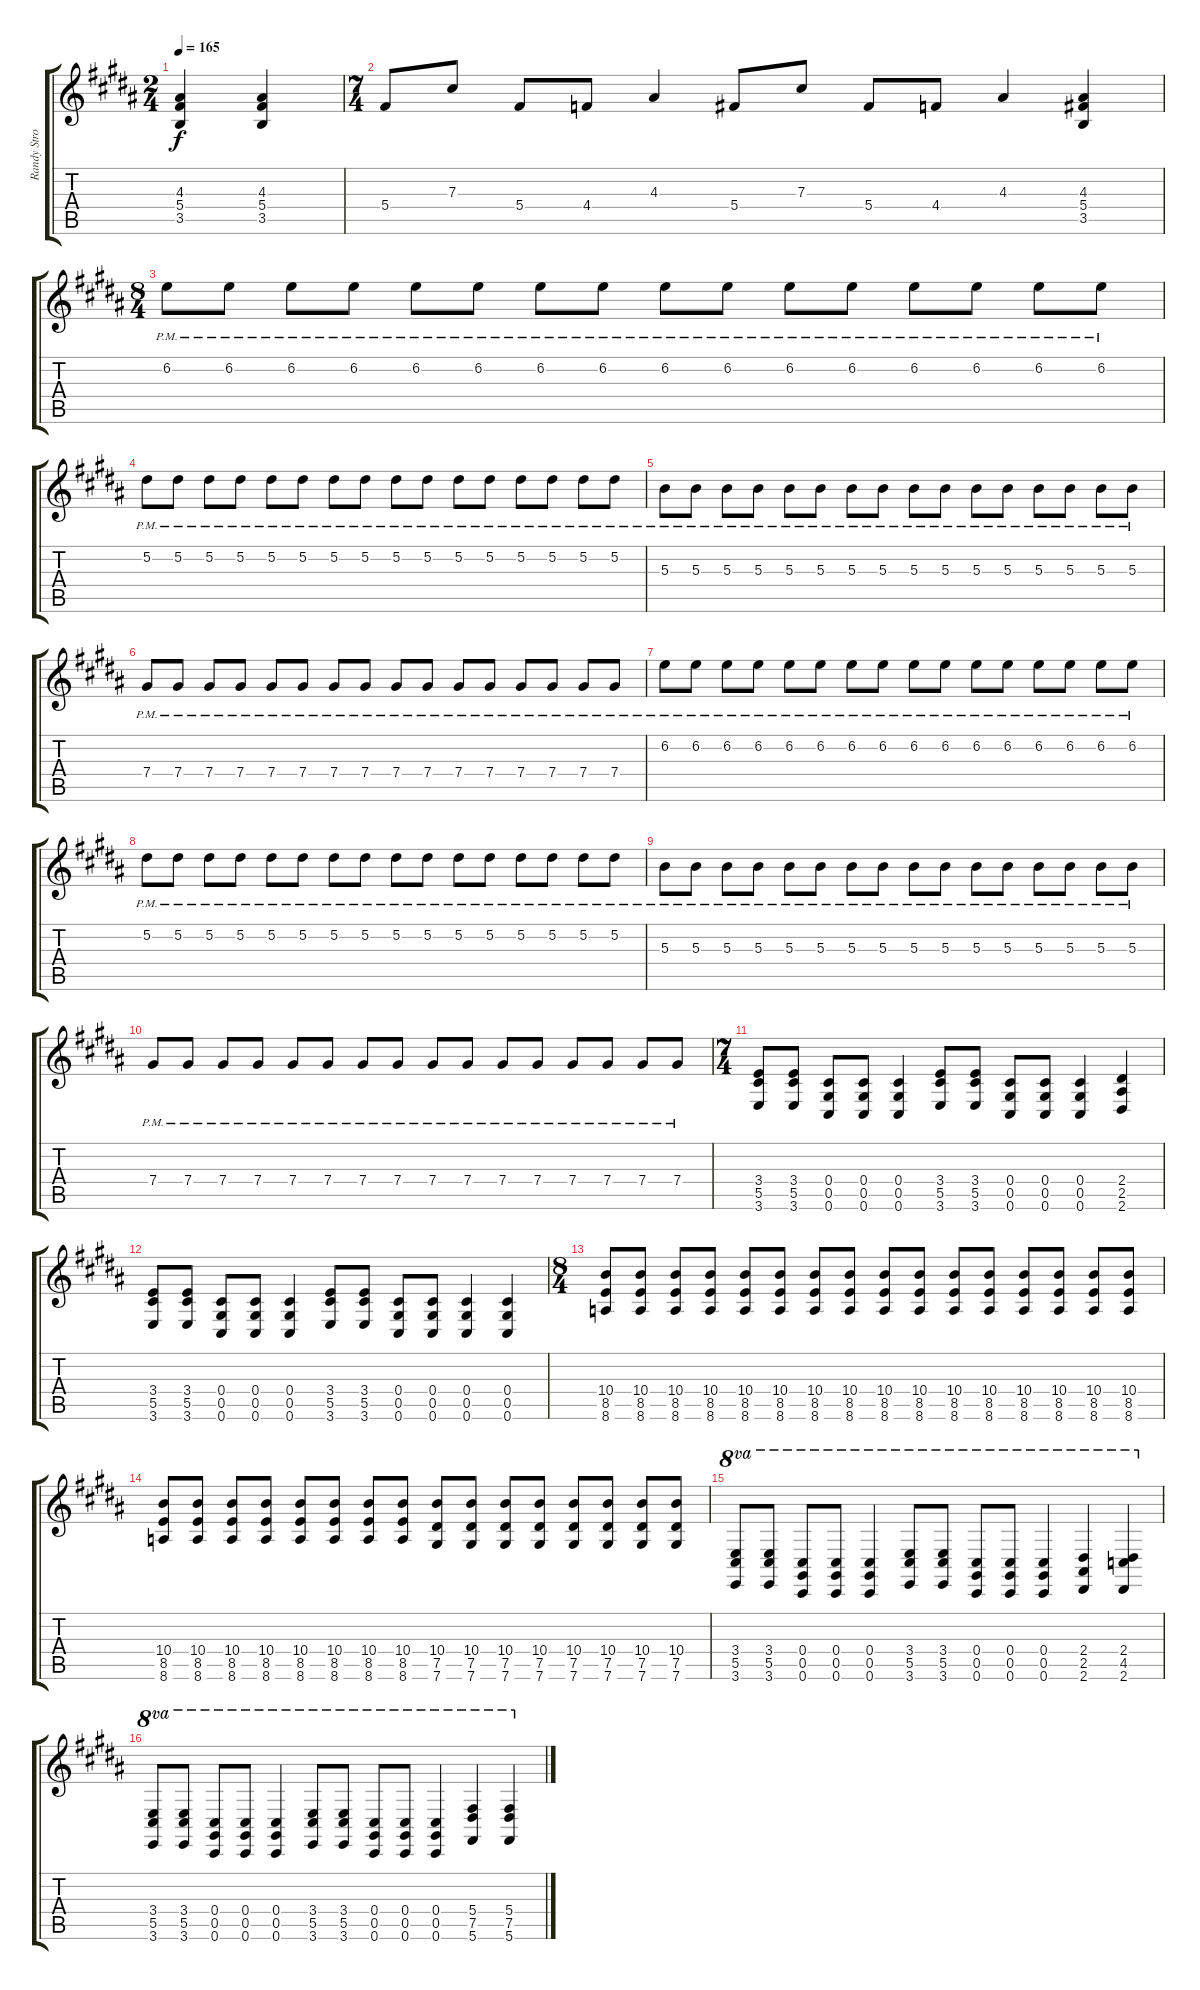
\track ("Randy Strohmeyer" "Randy Stro") {instrument acousticguitarsteel}
\staff {score tabs}
\tuning (Eb4 Bb3 Gb3 Db3 Ab2 Db2) {hide}
\ts (2 4)
\tempo 165
\clef g2
\ks b
(4.3 5.4 3.5).4{dy f} (4.3 5.4 3.5).4 |
\ts (7 4)
5.4.8 7.3.8 5.4.8 4.4.8 4.3.4 5.4.8 7.3.8 5.4.8 4.4.8 4.3.4 (4.3 5.4 3.5).4 |
\ts (8 4)
6.2{pm}.8 6.2{pm}.8 6.2{pm}.8 6.2{pm}.8 6.2{pm}.8 6.2{pm}.8 6.2{pm}.8 6.2{pm}.8 6.2{pm}.8 6.2{pm}.8 6.2{pm}.8 6.2{pm}.8 6.2{pm}.8 6.2{pm}.8 6.2{pm}.8 6.2{pm}.8 |
5.2{pm}.8 5.2{pm}.8 5.2{pm}.8 5.2{pm}.8 5.2{pm}.8 5.2{pm}.8 5.2{pm}.8 5.2{pm}.8 5.2{pm}.8 5.2{pm}.8 5.2{pm}.8 5.2{pm}.8 5.2{pm}.8 5.2{pm}.8 5.2{pm}.8 5.2{pm}.8 |
5.3{pm}.8 5.3{pm}.8 5.3{pm}.8 5.3{pm}.8 5.3{pm}.8 5.3{pm}.8 5.3{pm}.8 5.3{pm}.8 5.3{pm}.8 5.3{pm}.8 5.3{pm}.8 5.3{pm}.8 5.3{pm}.8 5.3{pm}.8 5.3{pm}.8 5.3{pm}.8 |
7.4{pm}.8 7.4{pm}.8 7.4{pm}.8 7.4{pm}.8 7.4{pm}.8 7.4{pm}.8 7.4{pm}.8 7.4{pm}.8 7.4{pm}.8 7.4{pm}.8 7.4{pm}.8 7.4{pm}.8 7.4{pm}.8 7.4{pm}.8 7.4{pm}.8 7.4{pm}.8 |
6.2{pm}.8 6.2{pm}.8 6.2{pm}.8 6.2{pm}.8 6.2{pm}.8 6.2{pm}.8 6.2{pm}.8 6.2{pm}.8 6.2{pm}.8 6.2{pm}.8 6.2{pm}.8 6.2{pm}.8 6.2{pm}.8 6.2{pm}.8 6.2{pm}.8 6.2{pm}.8 |
5.2{pm}.8 5.2{pm}.8 5.2{pm}.8 5.2{pm}.8 5.2{pm}.8 5.2{pm}.8 5.2{pm}.8 5.2{pm}.8 5.2{pm}.8 5.2{pm}.8 5.2{pm}.8 5.2{pm}.8 5.2{pm}.8 5.2{pm}.8 5.2{pm}.8 5.2{pm}.8 |
5.3{pm}.8 5.3{pm}.8 5.3{pm}.8 5.3{pm}.8 5.3{pm}.8 5.3{pm}.8 5.3{pm}.8 5.3{pm}.8 5.3{pm}.8 5.3{pm}.8 5.3{pm}.8 5.3{pm}.8 5.3{pm}.8 5.3{pm}.8 5.3{pm}.8 5.3{pm}.8 |
7.4{pm}.8 7.4{pm}.8 7.4{pm}.8 7.4{pm}.8 7.4{pm}.8 7.4{pm}.8 7.4{pm}.8 7.4{pm}.8 7.4{pm}.8 7.4{pm}.8 7.4{pm}.8 7.4{pm}.8 7.4{pm}.8 7.4{pm}.8 7.4{pm}.8 7.4{pm}.8 |
\ts (7 4)
(3.4 5.5 3.6).8 (3.4 5.5 3.6).8 (0.4 0.5 0.6).8 (0.4 0.5 0.6).8 (0.4 0.5 0.6).4 (3.4 5.5 3.6).8 (3.4 5.5 3.6).8 (0.4 0.5 0.6).8 (0.4 0.5 0.6).8 (0.4 0.5 0.6).4 (2.4 2.5 2.6).4 |
(3.4 5.5 3.6).8 (3.4 5.5 3.6).8 (0.4 0.5 0.6).8 (0.4 0.5 0.6).8 (0.4 0.5 0.6).4 (3.4 5.5 3.6).8 (3.4 5.5 3.6).8 (0.4 0.5 0.6).8 (0.4 0.5 0.6).8 (0.4 0.5 0.6).4 (0.4 0.5 0.6).4 |
\ts (8 4)
(10.4 8.5 8.6).8 (10.4 8.5 8.6).8 (10.4 8.5 8.6).8 (10.4 8.5 8.6).8 (10.4 8.5 8.6).8 (10.4 8.5 8.6).8 (10.4 8.5 8.6).8 (10.4 8.5 8.6).8 (10.4 8.5 8.6).8 (10.4 8.5 8.6).8 (10.4 8.5 8.6).8 (10.4 8.5 8.6).8 (10.4 8.5 8.6).8 (10.4 8.5 8.6).8 (10.4 8.5 8.6).8 (10.4 8.5 8.6).8 |
(10.4 8.5 8.6).8 (10.4 8.5 8.6).8 (10.4 8.5 8.6).8 (10.4 8.5 8.6).8 (10.4 8.5 8.6).8 (10.4 8.5 8.6).8 (10.4 8.5 8.6).8 (10.4 8.5 8.6).8 (10.4 7.5 7.6).8 (10.4 7.5 7.6).8 (10.4 7.5 7.6).8 (10.4 7.5 7.6).8 (10.4 7.5 7.6).8 (10.4 7.5 7.6).8 (10.4 7.5 7.6).8 (10.4 7.5 7.6).8 |
(3.4 5.5 3.6).8{ot 8va} (3.4 5.5 3.6).8{ot 8va} (0.4 0.5 0.6).8{ot 8va} (0.4 0.5 0.6).8{ot 8va} (0.4 0.5 0.6).4{ot 8va} (3.4 5.5 3.6).8{ot 8va} (3.4 5.5 3.6).8{ot 8va} (0.4 0.5 0.6).8{ot 8va} (0.4 0.5 0.6).8{ot 8va} (0.4 0.5 0.6).4{ot 8va} (2.4 2.5 2.6).4{ot 8va} (2.4 4.5 2.6).4{ot 8va} |
(3.4 5.5 3.6).8{ot 8va} (3.4 5.5 3.6).8{ot 8va} (0.4 0.5 0.6).8{ot 8va} (0.4 0.5 0.6).8{ot 8va} (0.4 0.5 0.6).4{ot 8va} (3.4 5.5 3.6).8{ot 8va} (3.4 5.5 3.6).8{ot 8va} (0.4 0.5 0.6).8{ot 8va} (0.4 0.5 0.6).8{ot 8va} (0.4 0.5 0.6).4{ot 8va} (5.4 7.5 5.6).4{ot 8va} (5.4 7.5 5.6).4{ot 8va}
